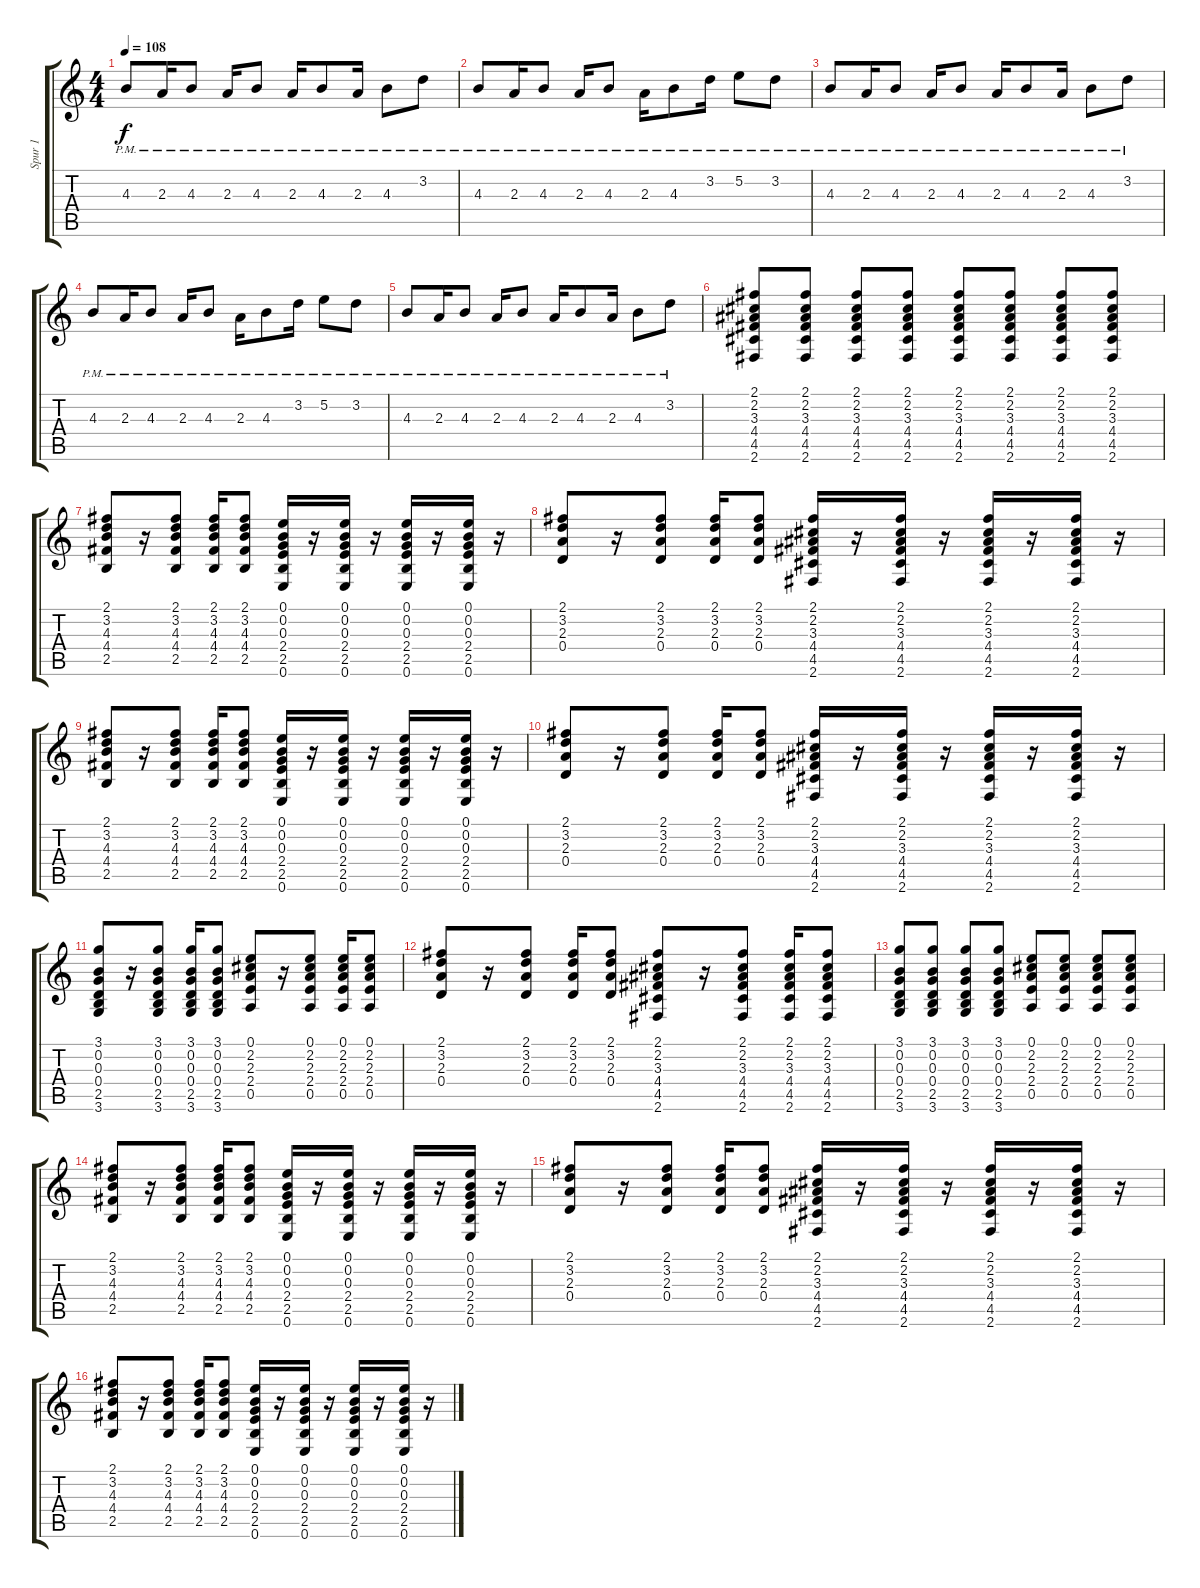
\track ("Spur 1" "Spur 1") {instrument overdrivenguitar}
\staff {score tabs}
\tuning (E4 B3 G3 D3 A2 E2) {hide}
\ts (4 4)
\tempo 108
\clef g2
\ks c
4.3{pm}.8{dy f} 2.3{pm}.16 4.3{pm}.8 2.3{pm}.16 4.3{pm}.8 2.3{pm}.16 4.3{pm}.8 2.3{pm}.16 4.3{pm}.8 3.2{pm}.8 |
4.3{pm}.8 2.3{pm}.16 4.3{pm}.8 2.3{pm}.16 4.3{pm}.8 2.3{pm}.16 4.3{pm}.8 3.2{pm}.16 5.2{pm}.8 3.2{pm}.8 |
4.3{pm}.8 2.3{pm}.16 4.3{pm}.8 2.3{pm}.16 4.3{pm}.8 2.3{pm}.16 4.3{pm}.8 2.3{pm}.16 4.3{pm}.8 3.2{pm}.8 |
4.3{pm}.8 2.3{pm}.16 4.3{pm}.8 2.3{pm}.16 4.3{pm}.8 2.3{pm}.16 4.3{pm}.8 3.2{pm}.16 5.2{pm}.8 3.2{pm}.8 |
4.3{pm}.8 2.3{pm}.16 4.3{pm}.8 2.3{pm}.16 4.3{pm}.8 2.3{pm}.16 4.3{pm}.8 2.3{pm}.16 4.3{pm}.8 3.2{pm}.8 |
(2.1 2.2 3.3 4.4 4.5 2.6).8{volume 10} (2.1 2.2 3.3 4.4 4.5 2.6).8 (2.1 2.2 3.3 4.4 4.5 2.6).8 (2.1 2.2 3.3 4.4 4.5 2.6).8 (2.1 2.2 3.3 4.4 4.5 2.6).8 (2.1 2.2 3.3 4.4 4.5 2.6).8 (2.1 2.2 3.3 4.4 4.5 2.6).8 (2.1 2.2 3.3 4.4 4.5 2.6).8 |
(2.1 3.2 4.3 4.4 2.5).8{volume 11 balance 10} r.16 (2.1 3.2 4.3 4.4 2.5).8 (2.1 3.2 4.3 4.4 2.5).16 (2.1 3.2 4.3 4.4 2.5).8 (0.1 0.2 0.3 2.4 2.5 0.6).16 r.16 (0.1 0.2 0.3 2.4 2.5 0.6).16 r.16 (0.1 0.2 0.3 2.4 2.5 0.6).16 r.16 (0.1 0.2 0.3 2.4 2.5 0.6).16 r.16 |
(2.1 3.2 2.3 0.4).8 r.16 (2.1 3.2 2.3 0.4).8 (2.1 3.2 2.3 0.4).16 (2.1 3.2 2.3 0.4).8 (2.1 2.2 3.3 4.4 4.5 2.6).16 r.16 (2.1 2.2 3.3 4.4 4.5 2.6).16 r.16 (2.1 2.2 3.3 4.4 4.5 2.6).16 r.16 (2.1 2.2 3.3 4.4 4.5 2.6).16 r.16 |
(2.1 3.2 4.3 4.4 2.5).8 r.16 (2.1 3.2 4.3 4.4 2.5).8 (2.1 3.2 4.3 4.4 2.5).16 (2.1 3.2 4.3 4.4 2.5).8 (0.1 0.2 0.3 2.4 2.5 0.6).16 r.16 (0.1 0.2 0.3 2.4 2.5 0.6).16 r.16 (0.1 0.2 0.3 2.4 2.5 0.6).16 r.16 (0.1 0.2 0.3 2.4 2.5 0.6).16 r.16 |
(2.1 3.2 2.3 0.4).8 r.16 (2.1 3.2 2.3 0.4).8 (2.1 3.2 2.3 0.4).16 (2.1 3.2 2.3 0.4).8 (2.1 2.2 3.3 4.4 4.5 2.6).16 r.16 (2.1 2.2 3.3 4.4 4.5 2.6).16 r.16 (2.1 2.2 3.3 4.4 4.5 2.6).16 r.16 (2.1 2.2 3.3 4.4 4.5 2.6).16 r.16 |
(3.1 0.2 0.3 0.4 2.5 3.6).8 r.16 (3.1 0.2 0.3 0.4 2.5 3.6).8 (3.1 0.2 0.3 0.4 2.5 3.6).16 (3.1 0.2 0.3 0.4 2.5 3.6).8 (0.1 2.2 2.3 2.4 0.5).8 r.16 (0.1 2.2 2.3 2.4 0.5).8 (0.1 2.2 2.3 2.4 0.5).16 (0.1 2.2 2.3 2.4 0.5).8 |
(2.1 3.2 2.3 0.4).8 r.16 (2.1 3.2 2.3 0.4).8 (2.1 3.2 2.3 0.4).16 (2.1 3.2 2.3 0.4).8 (2.1 2.2 3.3 4.4 4.5 2.6).8 r.16 (2.1 2.2 3.3 4.4 4.5 2.6).8 (2.1 2.2 3.3 4.4 4.5 2.6).16 (2.1 2.2 3.3 4.4 4.5 2.6).8 |
(3.1 0.2 0.3 0.4 2.5 3.6).8 (3.1 0.2 0.3 0.4 2.5 3.6).8 (3.1 0.2 0.3 0.4 2.5 3.6).8 (3.1 0.2 0.3 0.4 2.5 3.6).8 (0.1 2.2 2.3 2.4 0.5).8 (0.1 2.2 2.3 2.4 0.5).8 (0.1 2.2 2.3 2.4 0.5).8 (0.1 2.2 2.3 2.4 0.5).8 |
(2.1 3.2 4.3 4.4 2.5).8{volume 11 balance 10} r.16 (2.1 3.2 4.3 4.4 2.5).8 (2.1 3.2 4.3 4.4 2.5).16 (2.1 3.2 4.3 4.4 2.5).8 (0.1 0.2 0.3 2.4 2.5 0.6).16 r.16 (0.1 0.2 0.3 2.4 2.5 0.6).16 r.16 (0.1 0.2 0.3 2.4 2.5 0.6).16 r.16 (0.1 0.2 0.3 2.4 2.5 0.6).16 r.16 |
(2.1 3.2 2.3 0.4).8 r.16 (2.1 3.2 2.3 0.4).8 (2.1 3.2 2.3 0.4).16 (2.1 3.2 2.3 0.4).8 (2.1 2.2 3.3 4.4 4.5 2.6).16 r.16 (2.1 2.2 3.3 4.4 4.5 2.6).16 r.16 (2.1 2.2 3.3 4.4 4.5 2.6).16 r.16 (2.1 2.2 3.3 4.4 4.5 2.6).16 r.16 |
(2.1 3.2 4.3 4.4 2.5).8 r.16 (2.1 3.2 4.3 4.4 2.5).8 (2.1 3.2 4.3 4.4 2.5).16 (2.1 3.2 4.3 4.4 2.5).8 (0.1 0.2 0.3 2.4 2.5 0.6).16 r.16 (0.1 0.2 0.3 2.4 2.5 0.6).16 r.16 (0.1 0.2 0.3 2.4 2.5 0.6).16 r.16 (0.1 0.2 0.3 2.4 2.5 0.6).16 r.16
